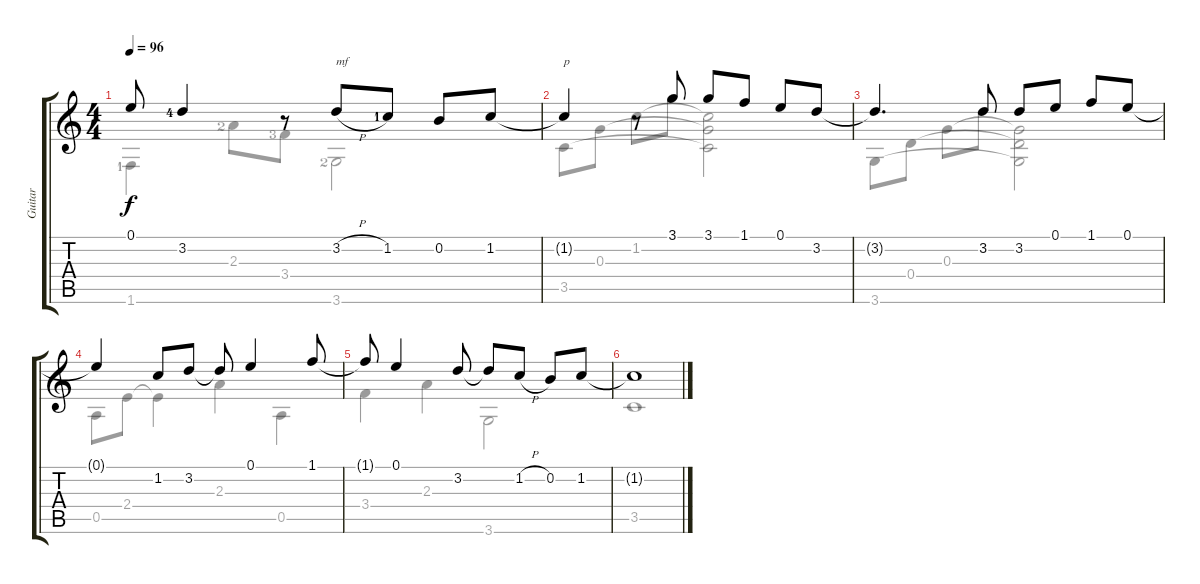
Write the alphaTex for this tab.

\track ("Guitar" "Guitar") {instrument acousticguitarnylon}
\staff {score tabs}
\tuning (E4 B3 G3 D3 A2 E2) {hide}
\voice
\ts (4 4)
\tempo 96
\clef g2
\ks c
0.1{t}.8{dy f} 3.2{lf 5}.4 r.8 3.2{h}.8{txt "mf" volume 8} 1.2{lf 2}.8 0.2.8 1.2.8 |
1.2{t}.4{txt "p" volume 4} r.8 3.1.8 3.1.8 1.1.8 0.1.8 3.2.8 |
3.2{t}.4{d} 3.2.8 3.2.8 0.1.8 1.1.8 0.1.8 |
0.1{t}.4 1.2.8 3.2.8 3.2{t}.8 0.1.4 1.1.8 |
1.1{t}.8 0.1.4 3.2.8 3.2{t}.8 1.2{h}.8 0.2.8 1.2.8 |
1.2{t}.1
\voice
\clef g2
\ottava regular
\simile none
\ks c
1.6{lf 2}.4{dy f} 2.3{lf 3}.8 3.4{lf 4}.8 3.6{lf 3}.2 |
3.5.8 0.3.8 1.2.8 3.1.8 (1.2{t} 0.3{t} 3.5{t}).2 |
3.6.8 0.4.8 0.3.8 3.2.8 (0.3{t} 0.4{t} 3.6{t}).2 |
0.5.8 2.4.8 2.4{t}.4 2.3.4 0.5.4 |
3.4.4 2.3.4 3.6.2 |
3.5.1
